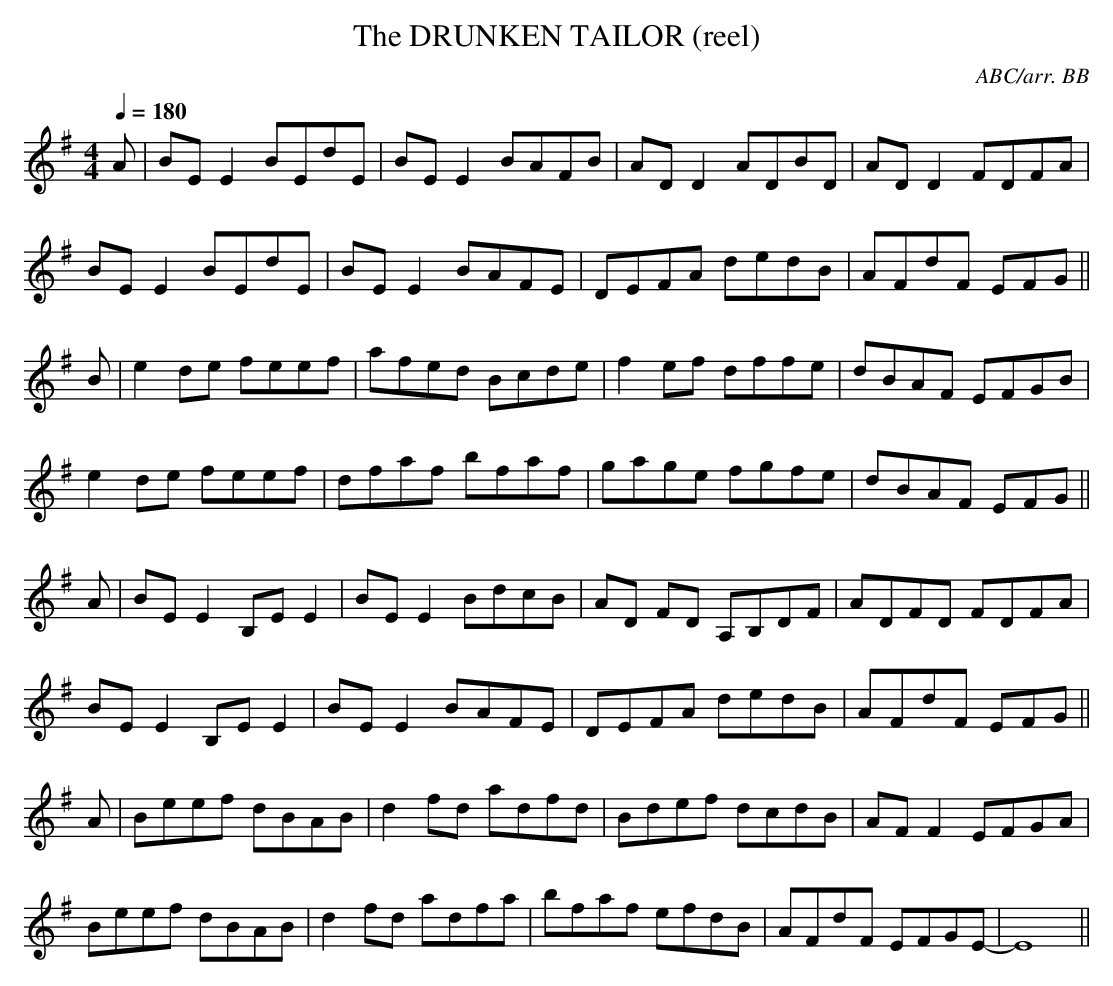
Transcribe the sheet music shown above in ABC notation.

X:1
T:DRUNKEN TAILOR (reel), The
C:ABC/arr. BB
Q:1/4=180
L:1/8
M:4/4
K:Em
A|BE E2 BEdE|BEE2 BAFB|ADD2 ADBD|ADD2 FDFA|
BE E2 BEdE|BEE2 BAFE|DEFA dedB|AFdF EFG||
B|e2de feef|afed Bcde|f2ef dffe|dBAF EFGB|
e2de feef|dfaf bfaf|gage fgfe|dBAF EFG||
A|BEE2 B,EE2|BEE2 BdcB|AD FD A,B,DF|ADFD FDFA|
BEE2 B,EE2|BEE2 BAFE|DEFA dedB|AFdF EFG||
A|Beef dBAB|d2fd adfd|Bdef dcdB|AFF2 EFGA|
Beef dBAB|d2fd adfa|bfaf efdB|AFdF EFGE-|E8||
